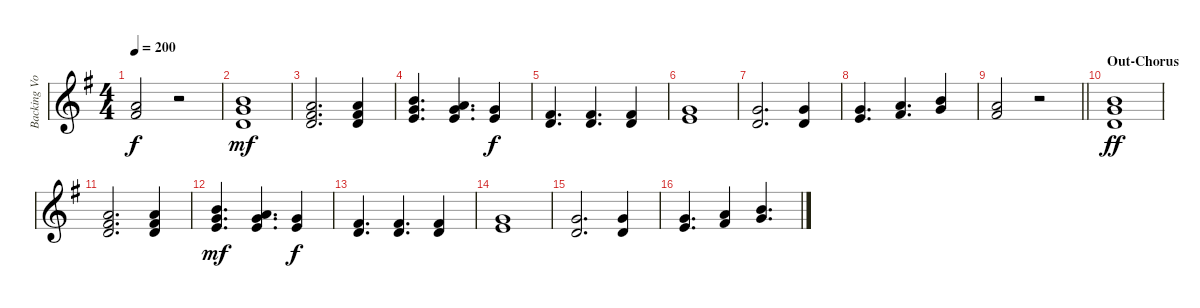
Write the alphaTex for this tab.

\track ("Backing Vocals" "Backing Vo") {instrument choiraahs}
\staff {score}
\tuning (E4 B3 G3 D3 A2 E2) {hide}
\ts (4 4)
\tempo 200
\clef g2
\ks g
(10.2 11.3).2{dy f} r.2 |
(7.1 8.2 7.3).1{dy mf} |
(5.1 7.2 7.3).2{d} (5.1 7.2 7.3).4 |
(7.1 8.2 9.3).4{d} (5.1 8.2 9.3).4{d} (8.2 9.3).4{dy f} |
(7.2 7.3).4{d} (7.2 7.3).4{d} (7.2 7.3).4 |
(8.2 9.3).1 |
(8.2 7.3).2{d} (8.2 7.3).4 |
(8.2 9.3).4{d} (10.2 11.3).4{d} (12.2 12.3).4 |
\barLineRight lightlight
(10.2 11.3).2 r.2 |
\section ("" "Out-Chorus")
(7.1 8.2 7.3).1{dy ff} |
(5.1 7.2 7.3).2{d} (5.1 7.2 7.3).4 |
(7.1 8.2 9.3).4{d dy mf} (5.1 8.2 9.3).4{d} (8.2 9.3).4{dy f} |
(7.2 7.3).4{d} (7.2 7.3).4{d} (7.2 7.3).4 |
(8.2 9.3).1 |
(8.2 7.3).2{d} (8.2 7.3).4 |
(8.2 9.3).4{d} (10.2 11.3).4 (12.2 12.3).4{d}
